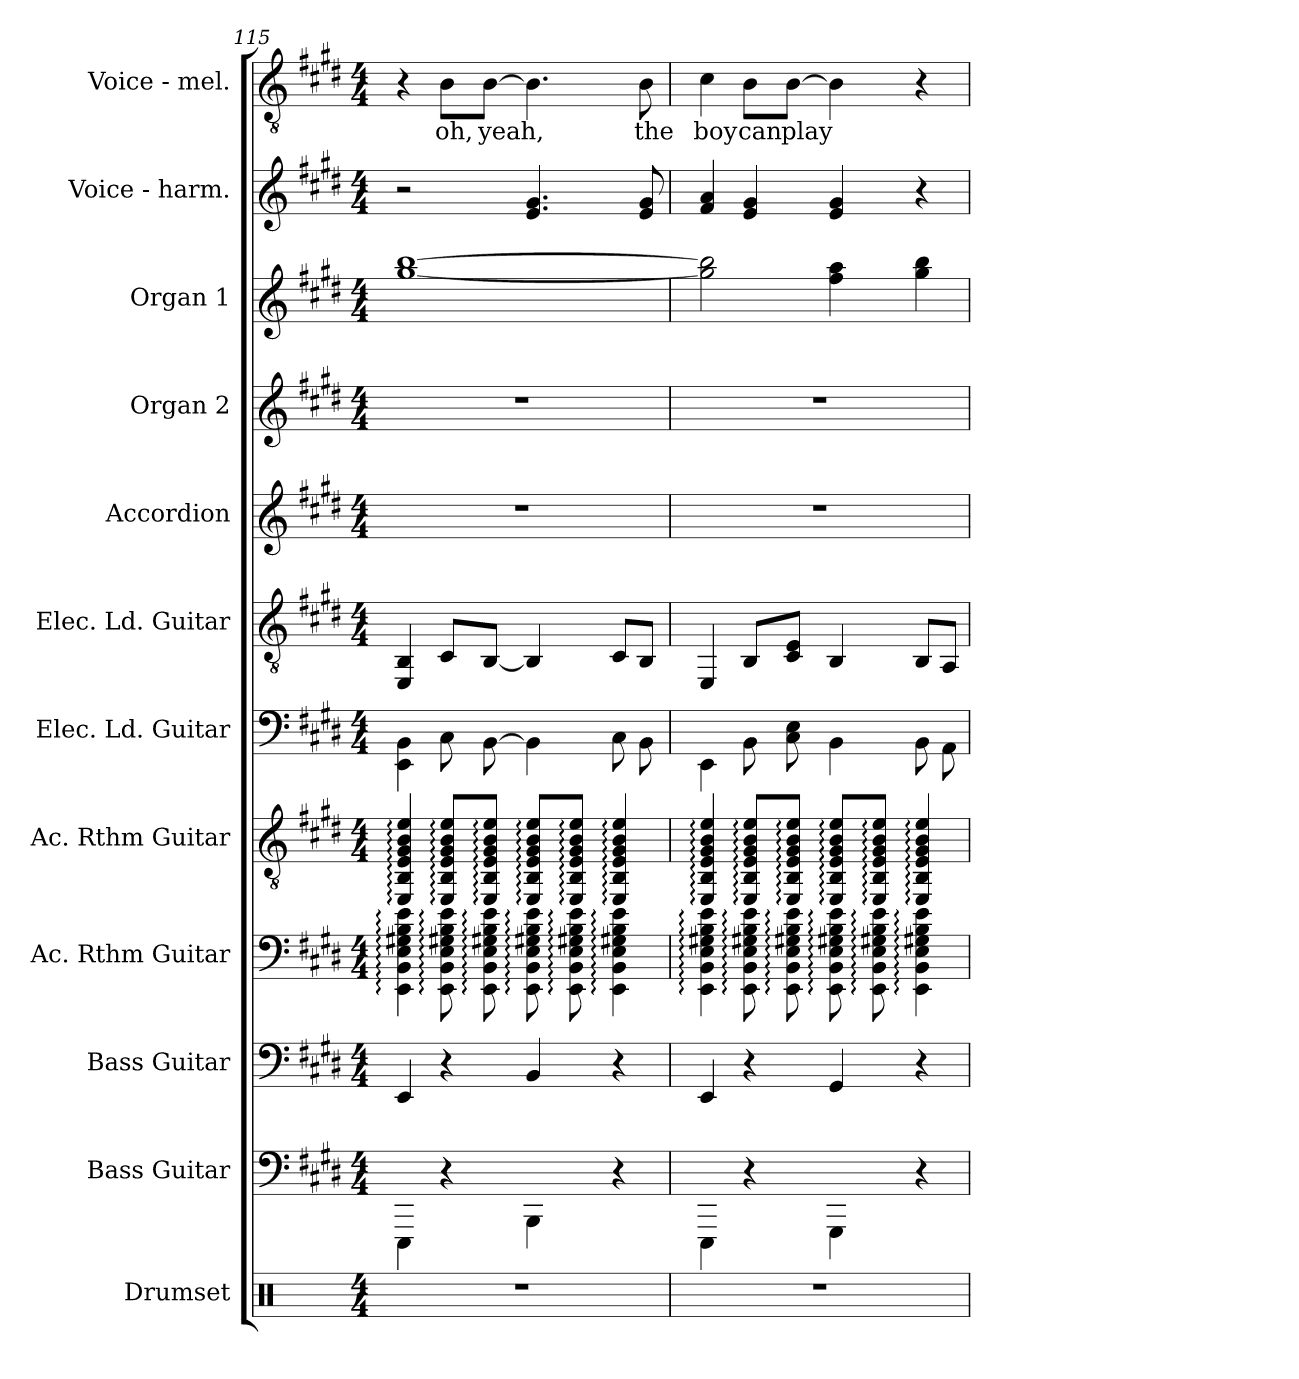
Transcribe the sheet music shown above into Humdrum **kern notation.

**kern	**kern	**kern	**kern	**kern	**kern	**kern	**kern	**kern	**kern	**kern	**kern	**text
*part12	*part11	*part10	*part9	*part8	*part7	*part6	*part5	*part4	*part3	*part2	*part1	*part1
*staff12	*staff11	*staff10	*staff9	*staff8	*staff7	*staff6	*staff5	*staff4	*staff3	*staff2	*staff1	*staff1
*I"Drumset	*I"Bass Guitar	*I"Bass Guitar	*I"Ac. Rthm Guitar	*I"Ac. Rthm Guitar	*I"Elec. Ld. Guitar	*I"Elec. Ld. Guitar	*I"Accordion	*I"Organ 2	*I"Organ 1	*I"Voice - harm.	*I"Voice - mel.	*
*I'Drums	*I'Bass	*I'Bass	*I'R. Guit.	*I'R. Guit.	*I'Ld. Guit.	*I'Ld. Guit.	*I'Acc.	*I'Org. 2	*I'Org. 1	*I'Harm.	*I'Mel.	*
!!LO:PB:g=z
*clefX	*	*clefF4	*	*clefGv2	*	*clefGv2	*clefG2	*clefG2	*clefG2	*clefG2	*clefGv2	*
*	*ITrd7c12	*ITrd7c12	*	*	*	*	*	*	*	*	*	*
*k[]	*k[f#c#g#d#]	*k[f#c#g#d#]	*k[f#c#g#d#]	*k[f#c#g#d#]	*k[f#c#g#d#]	*k[f#c#g#d#]	*k[f#c#g#d#]	*k[f#c#g#d#]	*k[f#c#g#d#]	*k[f#c#g#d#]	*k[f#c#g#d#]	*
*M4/4	*M4/4	*M4/4	*M4/4	*M4/4	*M4/4	*M4/4	*M4/4	*M4/4	*M4/4	*M4/4	*M4/4	*
=115	=115	=115	=115	=115	=115	=115	=115	=115	=115	=115	=115	=115
1r	4EEEE\	4EEE/	4EE\: 4BB\: 4E\: 4G#X\: 4B\: 4e\:	4EE/: 4BB/: 4E/: 4G#/: 4B/: 4e/:	4EE\ 4BB\	4EE/ 4BB/	1r	1r	[1gg# [1bb	2r	4r	.
!	!	!	!	!	!	!	!	!	!	!	!	!LO:LY:b
.	4r	4r	8EE\: 8BB\: 8E\: 8G#X\: 8B\: 8e\:	8EE/: 8BB/: 8E/: 8G#/: 8B/: 8e/:L	8C#\	8C#/L	.	.	.	.	8B\L	oh,
!	!	!	!	!	!	!	!	!	!	!	!	!LO:LY:b
.	.	.	8EE\: 8BB\: 8E\: 8G#X\: 8B\: 8e\:	8EE/: 8BB/: 8E/: 8G#/: 8B/: 8e/:J	[8BB\	[8BB/J	.	.	.	.	[8B\J	yeah,
.	4BBBB\	4BBB/	8EE\: 8BB\: 8E\: 8G#X\: 8B\: 8e\:	8EE/: 8BB/: 8E/: 8G#/: 8B/: 8e/:L	4BB\]	4BB/]	.	.	.	4.e/ 4.g#/	4.B\]	.
.	.	.	8EE\: 8BB\: 8E\: 8G#X\: 8B\: 8e\:	8EE/: 8BB/: 8E/: 8G#/: 8B/: 8e/:J	.	.	.	.	.	.	.	.
.	4r	4r	4EE\: 4BB\: 4E\: 4G#X\: 4B\: 4e\:	4EE/: 4BB/: 4E/: 4G#/: 4B/: 4e/:	8C#\	8C#/L	.	.	.	.	.	.
!	!	!	!	!	!	!	!	!	!	!	!	!LO:LY:b
.	.	.	.	.	8BB\	8BB/J	.	.	.	8e/ 8g#/	8B\	the
=116	=116	=116	=116	=116	=116	=116	=116	=116	=116	=116	=116	=116
!	!	!	!	!	!	!	!	!	!	!	!	!LO:LY:b
1r	4EEEE\	4EEE/	4EE\: 4BB\: 4E\: 4G#X\: 4B\: 4e\:	4EE/: 4BB/: 4E/: 4G#/: 4B/: 4e/:	4EE\	4EE/	1r	1r	2gg#\] 2bb\]	4f#/ 4a/	4c#\	boy
!	!	!	!	!	!	!	!	!	!	!	!	!LO:LY:b
.	4r	4r	8EE\: 8BB\: 8E\: 8G#X\: 8B\: 8e\:	8EE/: 8BB/: 8E/: 8G#/: 8B/: 8e/:L	8BB\	8BB/L	.	.	.	4e/ 4g#/	8B\L	can
!	!	!	!	!	!	!	!	!	!	!	!	!LO:LY:b
.	.	.	8EE\: 8BB\: 8E\: 8G#X\: 8B\: 8e\:	8EE/: 8BB/: 8E/: 8G#/: 8B/: 8e/:J	8C#\ 8E\	8C#/ 8E/J	.	.	.	.	[8B\J	play
.	4GGGG#\	4GGG#/	8EE\: 8BB\: 8E\: 8G#X\: 8B\: 8e\:	8EE/: 8BB/: 8E/: 8G#/: 8B/: 8e/:L	4BB\	4BB/	.	.	4ff#\ 4aa\	4e/ 4g#/	4B\]	.
.	.	.	8EE\: 8BB\: 8E\: 8G#X\: 8B\: 8e\:	8EE/: 8BB/: 8E/: 8G#/: 8B/: 8e/:J	.	.	.	.	.	.	.	.
.	4r	4r	4EE\: 4BB\: 4E\: 4G#X\: 4B\: 4e\:	4EE/: 4BB/: 4E/: 4G#/: 4B/: 4e/:	8BB\	8BB/L	.	.	4gg#\ 4bb\	4r	4r	.
.	.	.	.	.	8AA\	8AA/J	.	.	.	.	.	.
=	=	=	=	=	=	=	=	=	=	=	=	=
*-	*-	*-	*-	*-	*-	*-	*-	*-	*-	*-	*-	*-
